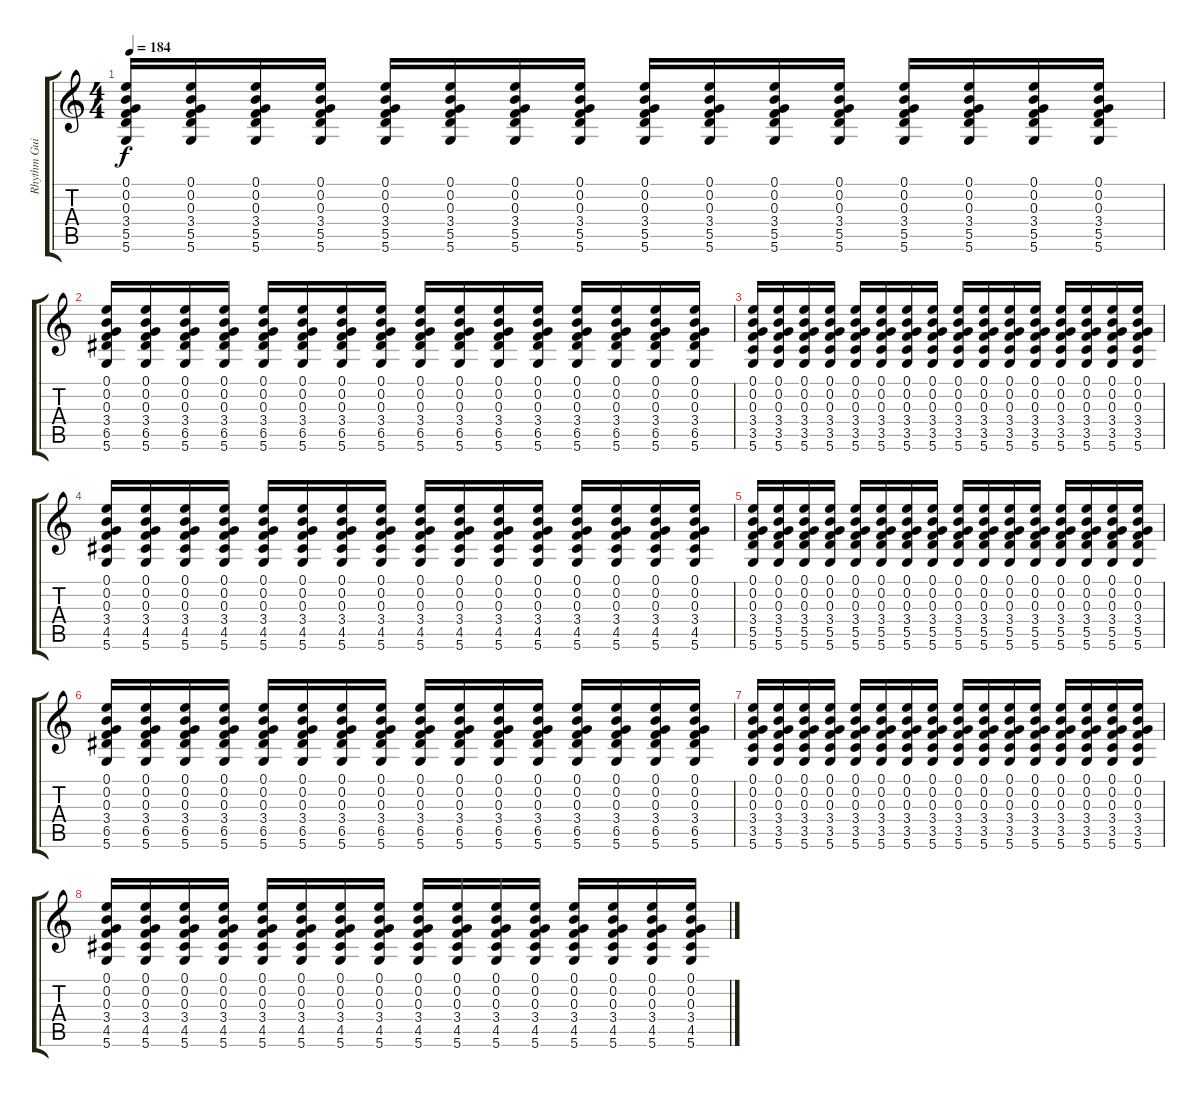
\track ("Rhythm Guitar" "Rhythm Gui") {solo instrument distortionguitar}
\staff {score tabs}
\tuning (E4 B3 G3 D3 A2 D2) {hide}
\ts (4 4)
\tempo 184
\clef g2
\ks c
(0.1 0.2 0.3 3.4 5.5 5.6).16{dy f} (0.1 0.2 0.3 3.4 5.5 5.6).16 (0.1 0.2 0.3 3.4 5.5 5.6).16 (0.1 0.2 0.3 3.4 5.5 5.6).16 (0.1 0.2 0.3 3.4 5.5 5.6).16 (0.1 0.2 0.3 3.4 5.5 5.6).16 (0.1 0.2 0.3 3.4 5.5 5.6).16 (0.1 0.2 0.3 3.4 5.5 5.6).16 (0.1 0.2 0.3 3.4 5.5 5.6).16 (0.1 0.2 0.3 3.4 5.5 5.6).16 (0.1 0.2 0.3 3.4 5.5 5.6).16 (0.1 0.2 0.3 3.4 5.5 5.6).16 (0.1 0.2 0.3 3.4 5.5 5.6).16 (0.1 0.2 0.3 3.4 5.5 5.6).16 (0.1 0.2 0.3 3.4 5.5 5.6).16 (0.1 0.2 0.3 3.4 5.5 5.6).16 |
(0.1 0.2 0.3 3.4 6.5 5.6).16 (0.1 0.2 0.3 3.4 6.5 5.6).16 (0.1 0.2 0.3 3.4 6.5 5.6).16 (0.1 0.2 0.3 3.4 6.5 5.6).16 (0.1 0.2 0.3 3.4 6.5 5.6).16 (0.1 0.2 0.3 3.4 6.5 5.6).16 (0.1 0.2 0.3 3.4 6.5 5.6).16 (0.1 0.2 0.3 3.4 6.5 5.6).16 (0.1 0.2 0.3 3.4 6.5 5.6).16 (0.1 0.2 0.3 3.4 6.5 5.6).16 (0.1 0.2 0.3 3.4 6.5 5.6).16 (0.1 0.2 0.3 3.4 6.5 5.6).16 (0.1 0.2 0.3 3.4 6.5 5.6).16 (0.1 0.2 0.3 3.4 6.5 5.6).16 (0.1 0.2 0.3 3.4 6.5 5.6).16 (0.1 0.2 0.3 3.4 6.5 5.6).16 |
(0.1 0.2 0.3 3.4 3.5 5.6).16 (0.1 0.2 0.3 3.4 3.5 5.6).16 (0.1 0.2 0.3 3.4 3.5 5.6).16 (0.1 0.2 0.3 3.4 3.5 5.6).16 (0.1 0.2 0.3 3.4 3.5 5.6).16 (0.1 0.2 0.3 3.4 3.5 5.6).16 (0.1 0.2 0.3 3.4 3.5 5.6).16 (0.1 0.2 0.3 3.4 3.5 5.6).16 (0.1 0.2 0.3 3.4 3.5 5.6).16 (0.1 0.2 0.3 3.4 3.5 5.6).16 (0.1 0.2 0.3 3.4 3.5 5.6).16 (0.1 0.2 0.3 3.4 3.5 5.6).16 (0.1 0.2 0.3 3.4 3.5 5.6).16 (0.1 0.2 0.3 3.4 3.5 5.6).16 (0.1 0.2 0.3 3.4 3.5 5.6).16 (0.1 0.2 0.3 3.4 3.5 5.6).16 |
(0.1 0.2 0.3 3.4 4.5 5.6).16 (0.1 0.2 0.3 3.4 4.5 5.6).16 (0.1 0.2 0.3 3.4 4.5 5.6).16 (0.1 0.2 0.3 3.4 4.5 5.6).16 (0.1 0.2 0.3 3.4 4.5 5.6).16 (0.1 0.2 0.3 3.4 4.5 5.6).16 (0.1 0.2 0.3 3.4 4.5 5.6).16 (0.1 0.2 0.3 3.4 4.5 5.6).16 (0.1 0.2 0.3 3.4 4.5 5.6).16 (0.1 0.2 0.3 3.4 4.5 5.6).16 (0.1 0.2 0.3 3.4 4.5 5.6).16 (0.1 0.2 0.3 3.4 4.5 5.6).16 (0.1 0.2 0.3 3.4 4.5 5.6).16 (0.1 0.2 0.3 3.4 4.5 5.6).16 (0.1 0.2 0.3 3.4 4.5 5.6).16 (0.1 0.2 0.3 3.4 4.5 5.6).16 |
(0.1 0.2 0.3 3.4 5.5 5.6).16 (0.1 0.2 0.3 3.4 5.5 5.6).16 (0.1 0.2 0.3 3.4 5.5 5.6).16 (0.1 0.2 0.3 3.4 5.5 5.6).16 (0.1 0.2 0.3 3.4 5.5 5.6).16 (0.1 0.2 0.3 3.4 5.5 5.6).16 (0.1 0.2 0.3 3.4 5.5 5.6).16 (0.1 0.2 0.3 3.4 5.5 5.6).16 (0.1 0.2 0.3 3.4 5.5 5.6).16 (0.1 0.2 0.3 3.4 5.5 5.6).16 (0.1 0.2 0.3 3.4 5.5 5.6).16 (0.1 0.2 0.3 3.4 5.5 5.6).16 (0.1 0.2 0.3 3.4 5.5 5.6).16 (0.1 0.2 0.3 3.4 5.5 5.6).16 (0.1 0.2 0.3 3.4 5.5 5.6).16 (0.1 0.2 0.3 3.4 5.5 5.6).16 |
(0.1 0.2 0.3 3.4 6.5 5.6).16 (0.1 0.2 0.3 3.4 6.5 5.6).16 (0.1 0.2 0.3 3.4 6.5 5.6).16 (0.1 0.2 0.3 3.4 6.5 5.6).16 (0.1 0.2 0.3 3.4 6.5 5.6).16 (0.1 0.2 0.3 3.4 6.5 5.6).16 (0.1 0.2 0.3 3.4 6.5 5.6).16 (0.1 0.2 0.3 3.4 6.5 5.6).16 (0.1 0.2 0.3 3.4 6.5 5.6).16 (0.1 0.2 0.3 3.4 6.5 5.6).16 (0.1 0.2 0.3 3.4 6.5 5.6).16 (0.1 0.2 0.3 3.4 6.5 5.6).16 (0.1 0.2 0.3 3.4 6.5 5.6).16 (0.1 0.2 0.3 3.4 6.5 5.6).16 (0.1 0.2 0.3 3.4 6.5 5.6).16 (0.1 0.2 0.3 3.4 6.5 5.6).16 |
(0.1 0.2 0.3 3.4 3.5 5.6).16 (0.1 0.2 0.3 3.4 3.5 5.6).16 (0.1 0.2 0.3 3.4 3.5 5.6).16 (0.1 0.2 0.3 3.4 3.5 5.6).16 (0.1 0.2 0.3 3.4 3.5 5.6).16 (0.1 0.2 0.3 3.4 3.5 5.6).16 (0.1 0.2 0.3 3.4 3.5 5.6).16 (0.1 0.2 0.3 3.4 3.5 5.6).16 (0.1 0.2 0.3 3.4 3.5 5.6).16 (0.1 0.2 0.3 3.4 3.5 5.6).16 (0.1 0.2 0.3 3.4 3.5 5.6).16 (0.1 0.2 0.3 3.4 3.5 5.6).16 (0.1 0.2 0.3 3.4 3.5 5.6).16 (0.1 0.2 0.3 3.4 3.5 5.6).16 (0.1 0.2 0.3 3.4 3.5 5.6).16 (0.1 0.2 0.3 3.4 3.5 5.6).16 |
(0.1 0.2 0.3 3.4 4.5 5.6).16 (0.1 0.2 0.3 3.4 4.5 5.6).16 (0.1 0.2 0.3 3.4 4.5 5.6).16 (0.1 0.2 0.3 3.4 4.5 5.6).16 (0.1 0.2 0.3 3.4 4.5 5.6).16 (0.1 0.2 0.3 3.4 4.5 5.6).16 (0.1 0.2 0.3 3.4 4.5 5.6).16 (0.1 0.2 0.3 3.4 4.5 5.6).16 (0.1 0.2 0.3 3.4 4.5 5.6).16 (0.1 0.2 0.3 3.4 4.5 5.6).16 (0.1 0.2 0.3 3.4 4.5 5.6).16 (0.1 0.2 0.3 3.4 4.5 5.6).16 (0.1 0.2 0.3 3.4 4.5 5.6).16 (0.1 0.2 0.3 3.4 4.5 5.6).16 (0.1 0.2 0.3 3.4 4.5 5.6).16 (0.1 0.2 0.3 3.4 4.5 5.6).16
